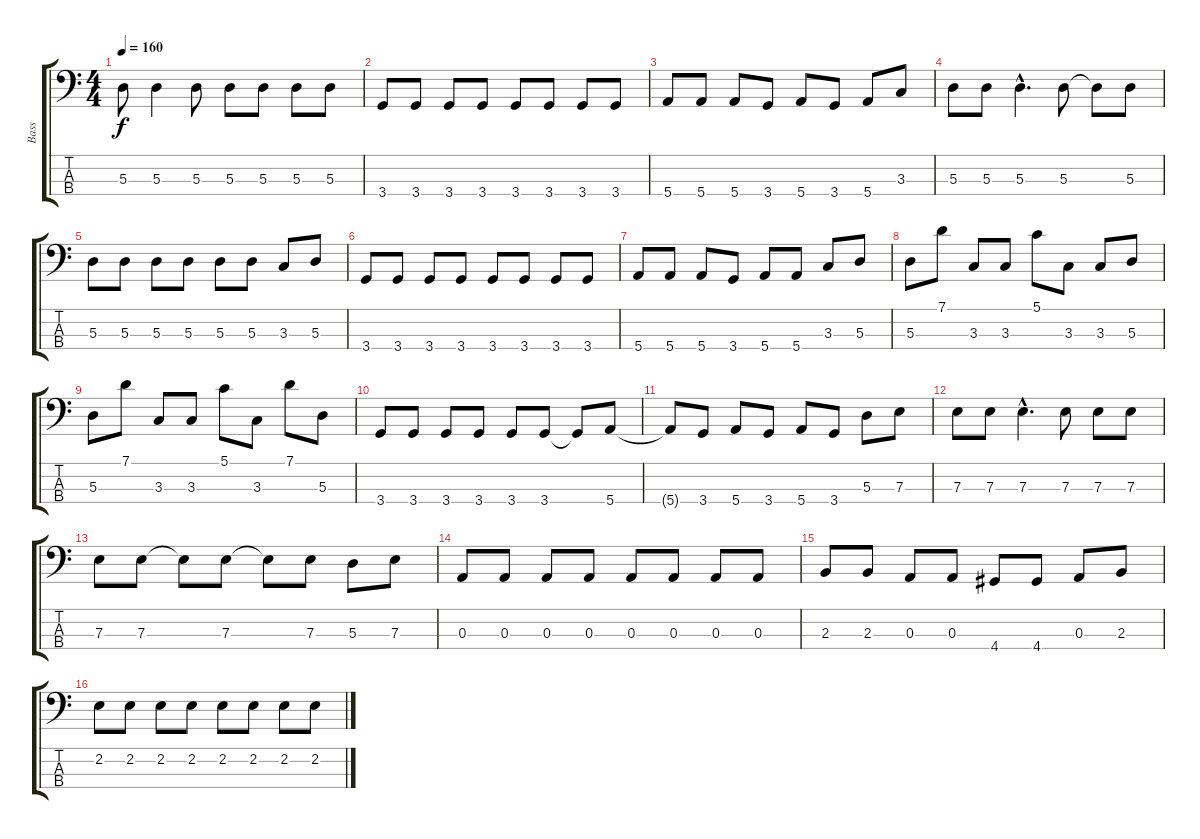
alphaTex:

\track ("Bass" "Bass") {instrument electricbasspick}
\staff {score tabs}
\tuning (G2 D2 A1 E1) {hide}
\ts (4 4)
\tempo 160
\clef f4
\ks c
5.3.8{dy f} 5.3.4 5.3.8 5.3.8 5.3.8 5.3.8 5.3.8 |
3.4.8 3.4.8 3.4.8 3.4.8 3.4.8 3.4.8 3.4.8 3.4.8 |
5.4.8 5.4.8 5.4.8 3.4.8 5.4.8 3.4.8 5.4.8 3.3.8 |
5.3.8 5.3.8 5.3{hac}.4{d} 5.3.8 5.3{t}.8 5.3.8 |
5.3.8 5.3.8 5.3.8 5.3.8 5.3.8 5.3.8 3.3.8 5.3.8 |
3.4.8 3.4.8 3.4.8 3.4.8 3.4.8 3.4.8 3.4.8 3.4.8 |
5.4.8 5.4.8 5.4.8 3.4.8 5.4.8 5.4.8 3.3.8 5.3.8 |
5.3.8 7.1.8 3.3.8 3.3.8 5.1.8 3.3.8 3.3.8 5.3.8 |
5.3.8 7.1.8 3.3.8 3.3.8 5.1.8 3.3.8 7.1.8 5.3.8 |
3.4.8 3.4.8 3.4.8 3.4.8 3.4.8 3.4.8 3.4{t}.8 5.4.8 |
5.4{t}.8 3.4.8 5.4.8 3.4.8 5.4.8 3.4.8 5.3.8 7.3.8 |
7.3.8 7.3.8 7.3{hac}.4{d} 7.3.8 7.3.8 7.3.8 |
7.3.8 7.3.8 7.3{t}.8 7.3.8 7.3{t}.8 7.3.8 5.3.8 7.3.8 |
0.3.8 0.3.8 0.3.8 0.3.8 0.3.8 0.3.8 0.3.8 0.3.8 |
2.3.8 2.3.8 0.3.8 0.3.8 4.4.8 4.4.8 0.3.8 2.3.8 |
2.2.8 2.2.8 2.2.8 2.2.8 2.2.8 2.2.8 2.2.8 2.2.8
